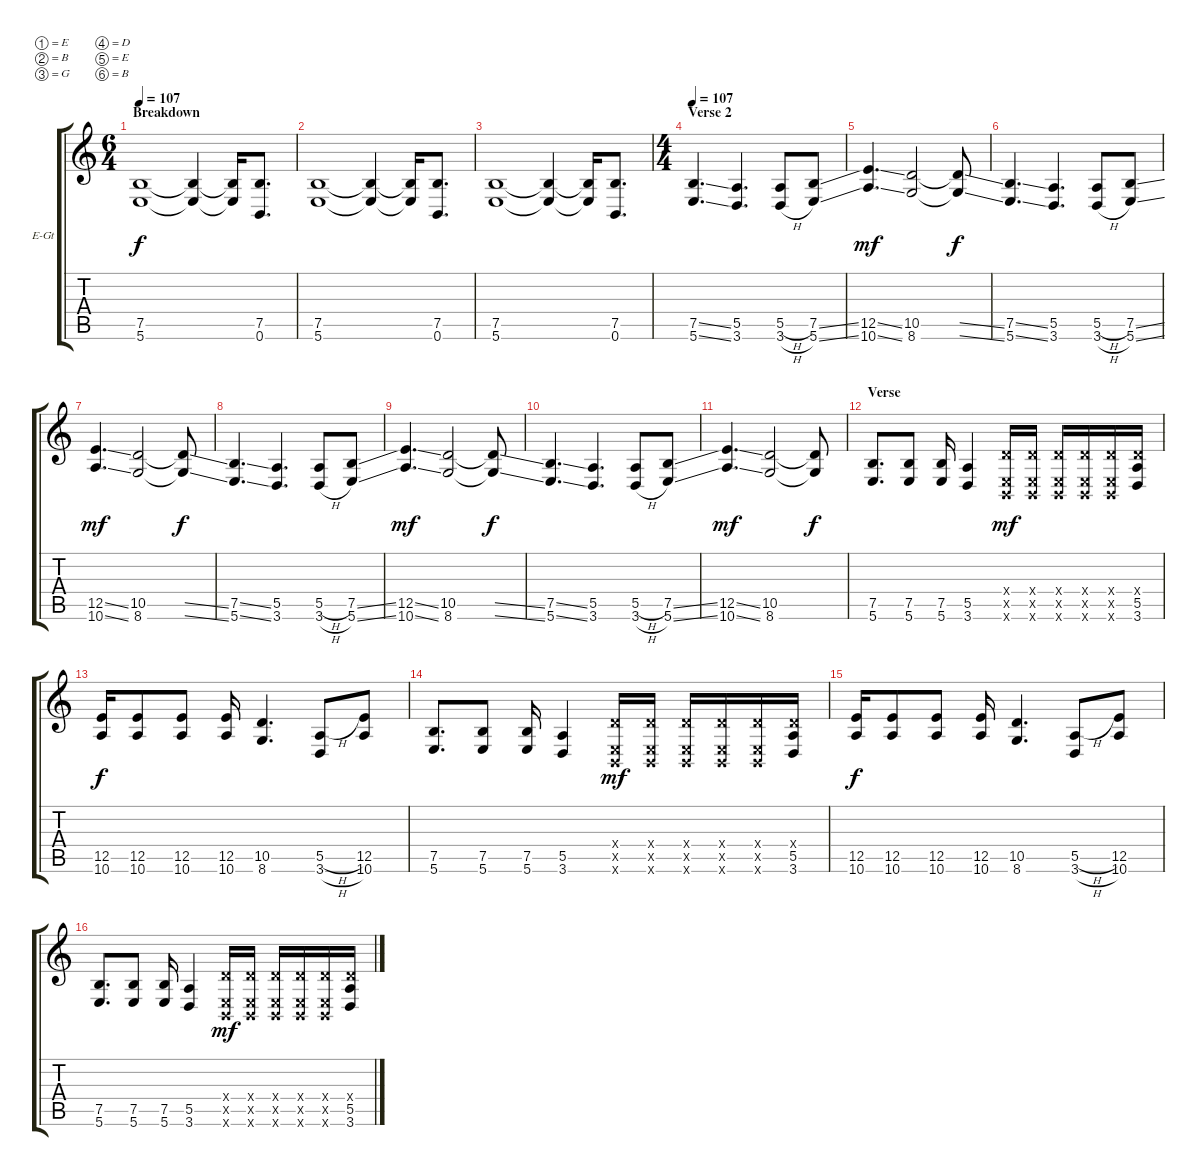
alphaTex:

\defaultSystemsLayout 4
\bracketExtendMode groupsimilarinstruments
\firstSystemTrackNameOrientation horizontal
\otherSystemsTrackNameOrientation horizontal
\track ("Adam Jones - Distortion Guitar" "E-Gt") {instrument distortionguitar}
\staff {score tabs}
\tuning (E4 B3 G3 D3 E2 B1)
\ts (6 4)
\section ("" "Breakdown")
\tempo 107
\clef g2
\ks c
(7.5 5.6).1{dy f} (5.6{t} 7.5{t}).4 (5.6{t} 7.5{t}).16 (7.5 0.6).8{d} |
(7.5 5.6).1 (5.6{t} 7.5{t}).4 (5.6{t} 7.5{t}).16 (7.5 0.6).8{d} |
(7.5 5.6).1 (5.6{t} 7.5{t}).4 (5.6{t} 7.5{t}).16 (7.5 0.6).8{d} |
\ts (4 4)
\section ("" "Verse 2")
\tempo 107
(7.5{ss} 5.6{ss}).4{d} (5.5 3.6).4{d} (5.5{h} 3.6{h}).8 (7.5{ss} 5.6{ss}).8 |
(12.5{ss} 10.6{ss}).4{d dy mf} (10.5 8.6).2 (10.5{ss t} 8.6{ss t}).8{dy f} |
(7.5{ss} 5.6{ss}).4{d} (5.5 3.6).4{d} (5.5{h} 3.6{h}).8 (7.5{ss} 5.6{ss}).8 |
(12.5{ss} 10.6{ss}).4{d dy mf} (10.5 8.6).2 (10.5{ss t} 8.6{ss t}).8{dy f} |
(7.5{ss} 5.6{ss}).4{d} (5.5 3.6).4{d} (5.5{h} 3.6{h}).8 (7.5{ss} 5.6{ss}).8 |
(12.5{ss} 10.6{ss}).4{d dy mf} (10.5 8.6).2 (10.5{ss t} 8.6{ss t}).8{dy f} |
(7.5{ss} 5.6{ss}).4{d} (5.5 3.6).4{d} (5.5{h} 3.6{h}).8 (7.5{ss} 5.6{ss}).8 |
(12.5{ss} 10.6{ss}).4{d dy mf} (10.5 8.6).2 (10.5{t} 8.6{t}).8{dy f} |
\section ("" "Verse")
(7.5 5.6).8{d} (7.5 5.6).8 (7.5 5.6).16 (5.5 3.6).4 (0.4{x} 0.5{x} 0.6{x}).16{dy mf} (0.4{x} 0.5{x} 0.6{x}).16 (0.4{x} 0.5{x} 0.6{x}).16 (0.4{x} 0.5{x} 0.6{x}).16 (0.4{x} 0.5{x} 0.6{x}).16 (0.4{x} 5.5 3.6).16 |
(12.5 10.6).16{dy f} (12.5 10.6).8 (12.5 10.6).8 (12.5 10.6).16 (10.5 8.6).4{d} (3.6{h} 5.5{h}).8 (10.6 12.5).8 |
(7.5 5.6).8{d} (7.5 5.6).8 (7.5 5.6).16 (5.5 3.6).4 (0.4{x} 0.5{x} 0.6{x}).16{dy mf} (0.4{x} 0.5{x} 0.6{x}).16 (0.4{x} 0.5{x} 0.6{x}).16 (0.4{x} 0.5{x} 0.6{x}).16 (0.4{x} 0.5{x} 0.6{x}).16 (0.4{x} 5.5 3.6).16 |
(12.5 10.6).16{dy f} (12.5 10.6).8 (12.5 10.6).8 (12.5 10.6).16 (10.5 8.6).4{d} (3.6{h} 5.5{h}).8 (10.6 12.5).8 |
(7.5 5.6).8{d} (7.5 5.6).8 (7.5 5.6).16 (5.5 3.6).4 (0.4{x} 0.5{x} 0.6{x}).16{dy mf} (0.4{x} 0.5{x} 0.6{x}).16 (0.4{x} 0.5{x} 0.6{x}).16 (0.4{x} 0.5{x} 0.6{x}).16 (0.4{x} 0.5{x} 0.6{x}).16 (0.4{x} 5.5 3.6).16
